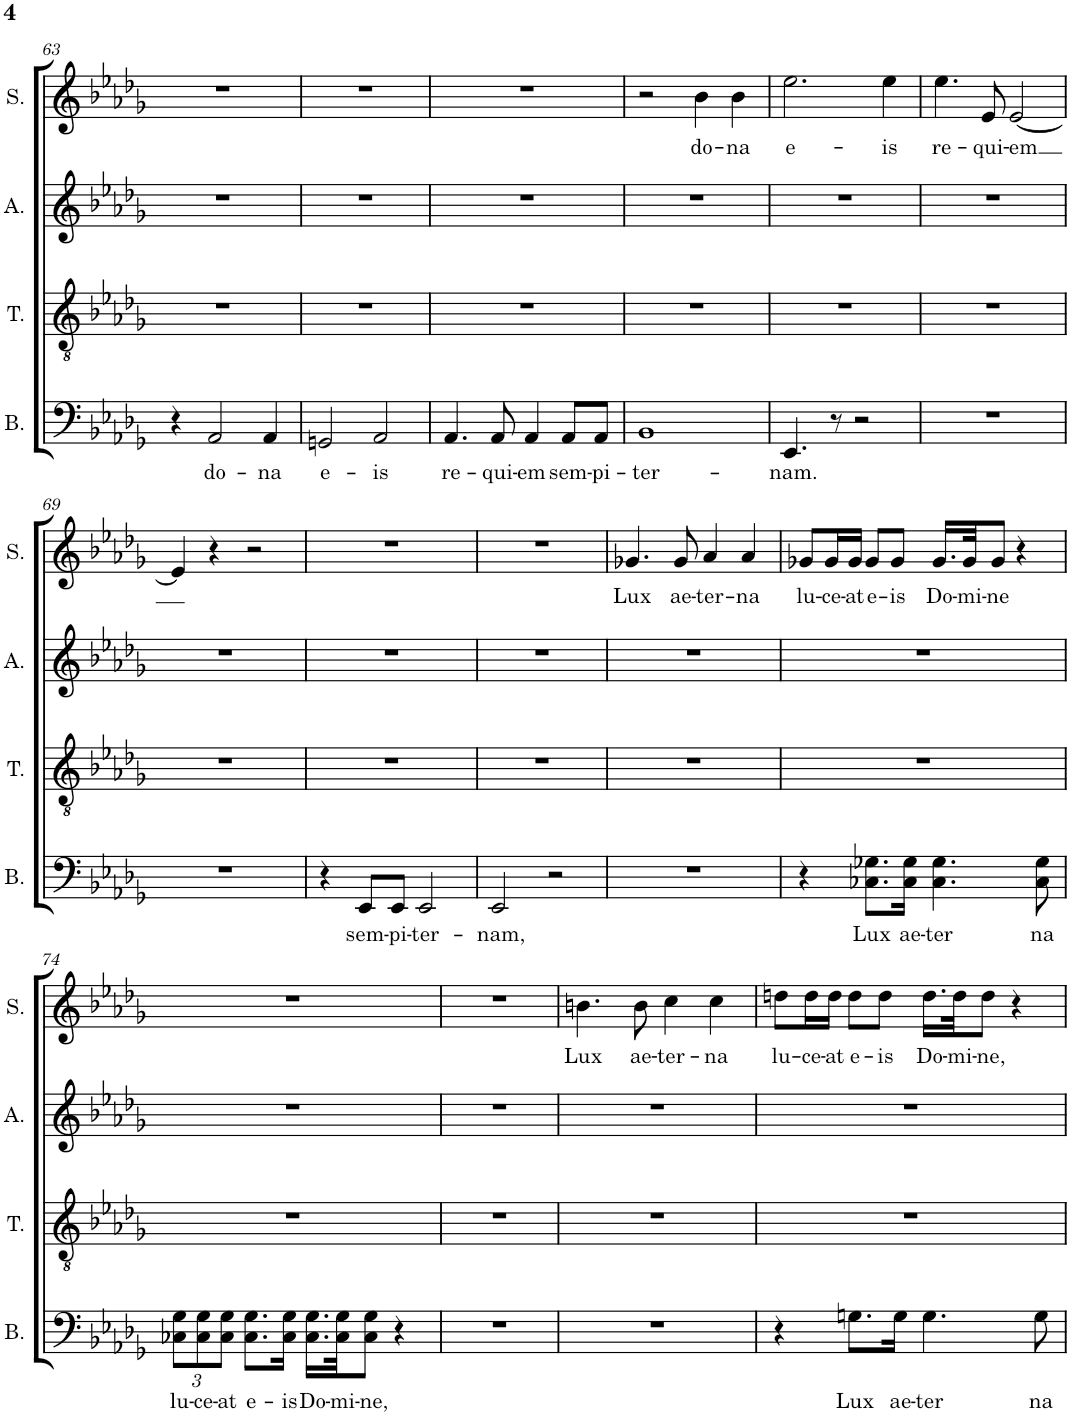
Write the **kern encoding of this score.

**kern	**text	**kern	**kern	**kern	**text
*part4	*part4	*part3	*part2	*part1	*part1
*staff4	*staff4	*staff3	*staff2	*staff1	*staff1
*I"Bass	*	*I"Tenor	*I"Alto	*I"Soprano	*
*I'B.	*	*I'T.	*I'A.	*I'S.	*
!!LO:PB:g=z
*clefF4	*	*clefGv2	*clefG2	*clefG2	*
*k[b-e-a-d-g-]	*	*k[b-e-a-d-g-]	*k[b-e-a-d-g-]	*k[b-e-a-d-g-]	*
*M4/4	*	*M4/4	*M4/4	*M4/4	*
*met(c)	*	*met(c)	*met(c)	*met(c)	*
=63	=63	=63	=63	=63	=63
4r	.	1r	1r	1r	.
!	!LO:LY:b	!	!	!	!
2AA-/	do-	.	.	.	.
!	!LO:LY:b	!	!	!	!
4AA-/	-na	.	.	.	.
=64	=64	=64	=64	=64	=64
!	!LO:LY:b	!	!	!	!
2GGn/	e-	1r	1r	1r	.
!	!LO:LY:b	!	!	!	!
2AA-/	-is	.	.	.	.
=65	=65	=65	=65	=65	=65
!	!LO:LY:b	!	!	!	!
4.AA-/	re-	1r	1r	1r	.
!	!LO:LY:b	!	!	!	!
8AA-/	-qui-	.	.	.	.
!	!LO:LY:b	!	!	!	!
4AA-/	-em	.	.	.	.
!	!LO:LY:b	!	!	!	!
8AA-/L	sem-	.	.	.	.
!	!LO:LY:b	!	!	!	!
8AA-/J	-pi-	.	.	.	.
=66	=66	=66	=66	=66	=66
!	!LO:LY:b	!	!	!	!
1BB-	-ter-	1r	1r	2r	.
!	!	!	!	!	!LO:LY:b
.	.	.	.	4b-\	do-
!	!	!	!	!	!LO:LY:b
.	.	.	.	4b-\	-na
=67	=67	=67	=67	=67	=67
!	!LO:LY:b	!	!	!	!LO:LY:b
4.EE-/	-nam.	1r	1r	2.ee-\	e-
8r	.	.	.	.	.
2r	.	.	.	.	.
!	!	!	!	!	!LO:LY:b
.	.	.	.	4ee-\	-is
=68	=68	=68	=68	=68	=68
!	!	!	!	!	!LO:LY:b
1r	.	1r	1r	4.ee-\	re-
!	!	!	!	!	!LO:LY:b
.	.	.	.	8e-/	-qui-
!	!	!	!	!	!LO:LY:b
.	.	.	.	[2e-/	-em
!!LO:LB:g=z
=69	=69	=69	=69	=69	=69
1r	.	1r	1r	4e-/]	.
.	.	.	.	4r	.
.	.	.	.	2r	.
=70	=70	=70	=70	=70	=70
4r	.	1r	1r	1r	.
!	!LO:LY:b	!	!	!	!
8EE-/L	sem-	.	.	.	.
!	!LO:LY:b	!	!	!	!
8EE-/J	-pi-	.	.	.	.
!	!LO:LY:b	!	!	!	!
2EE-/	-ter-	.	.	.	.
=71	=71	=71	=71	=71	=71
!	!LO:LY:b	!	!	!	!
2EE-/	-nam,	1r	1r	1r	.
2r	.	.	.	.	.
=72	=72	=72	=72	=72	=72
!	!	!	!	!	!LO:LY:b
1r	.	1r	1r	4.g-X/	Lux
!	!	!	!	!	!LO:LY:b
.	.	.	.	8g-/	ae-
!	!	!	!	!	!LO:LY:b
.	.	.	.	4a-/	-ter-
!	!	!	!	!	!LO:LY:b
.	.	.	.	4a-/	-na
=73	=73	=73	=73	=73	=73
!	!	!	!	!	!LO:LY:b
4r	.	1r	1r	8g-X/L	lu-
!	!	!	!	!	!LO:LY:b
.	.	.	.	16g-/L	-ce-
!	!	!	!	!	!LO:LY:b
.	.	.	.	16g-/JJ	-at
!	!LO:LY:b	!	!	!	!LO:LY:b
8.C-X\ 8.G-X\L	Lux	.	.	8g-/L	e-
!	!	!	!	!	!LO:LY:b
.	.	.	.	8g-/J	-is
!	!LO:LY:b	!	!	!	!
16C-\ 16G-\Jk	ae-	.	.	.	.
!	!LO:LY:b	!	!	!	!LO:LY:b
4.C-\ 4.G-\	-ter	.	.	16.g-/LL	Do-
!	!	!	!	!	!LO:LY:b
.	.	.	.	32g-/JK	-mi-
!	!	!	!	!	!LO:LY:b
.	.	.	.	8g-/J	-ne
.	.	.	.	4r	.
!	!LO:LY:b	!	!	!	!
8C-\ 8G-\	na	.	.	.	.
!!LO:LB:g=z
=74	=74	=74	=74	=74	=74
*Xbrackettup	*	*	*	*	*
!	!LO:LY:b	!	!	!	!
12C-X\ 12G-\L	lu-	1r	1r	1r	.
!	!LO:LY:b	!	!	!	!
12C-\ 12G-\	-ce-	.	.	.	.
!	!LO:LY:b	!	!	!	!
12C-\ 12G-\J	-at	.	.	.	.
!	!LO:LY:b	!	!	!	!
8.C-\ 8.G-\L	e-	.	.	.	.
!	!LO:LY:b	!	!	!	!
16C-\ 16G-\Jk	-is	.	.	.	.
!	!LO:LY:b	!	!	!	!
16.C-\ 16.G-\LL	Do-	.	.	.	.
!	!LO:LY:b	!	!	!	!
32C-\ 32G-\JK	-mi-	.	.	.	.
!	!LO:LY:b	!	!	!	!
8C-\ 8G-\J	-ne,	.	.	.	.
4r	.	.	.	.	.
=75	=75	=75	=75	=75	=75
1r	.	1r	1r	1r	.
=76	=76	=76	=76	=76	=76
!	!	!	!	!	!LO:LY:b
1r	.	1r	1r	4.bn\	Lux
!	!	!	!	!	!LO:LY:b
.	.	.	.	8b\	ae-
!	!	!	!	!	!LO:LY:b
.	.	.	.	4cc\	-ter-
!	!	!	!	!	!LO:LY:b
.	.	.	.	4cc\	-na
=77	=77	=77	=77	=77	=77
!	!	!	!	!	!LO:LY:b
4r	.	1r	1r	8ddn\L	lu-
!	!	!	!	!	!LO:LY:b
.	.	.	.	16dd\L	-ce-
!	!	!	!	!	!LO:LY:b
.	.	.	.	16dd\JJ	-at
!	!LO:LY:b	!	!	!	!LO:LY:b
8.Gn\L	Lux	.	.	8dd\L	e-
!	!	!	!	!	!LO:LY:b
.	.	.	.	8dd\J	-is
!	!LO:LY:b	!	!	!	!
16G\Jk	ae-	.	.	.	.
!	!LO:LY:b	!	!	!	!LO:LY:b
4.G\	-ter	.	.	16.dd\LL	Do-
!	!	!	!	!	!LO:LY:b
.	.	.	.	32dd\JK	-mi-
!	!	!	!	!	!LO:LY:b
.	.	.	.	8dd\J	-ne,
.	.	.	.	4r	.
!	!LO:LY:b	!	!	!	!
8G\	na	.	.	.	.
=	=	=	=	=	=
*-	*-	*-	*-	*-	*-
